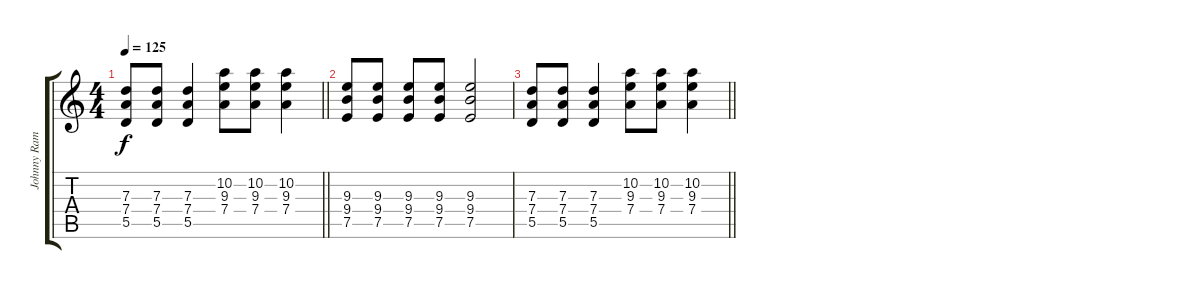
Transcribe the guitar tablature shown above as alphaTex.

\track ("Johnny Ramone" "Johnny Ram") {instrument distortionguitar}
\staff {score tabs}
\tuning (E4 B3 G3 D3 A2 E2) {hide}
\ts (4 4)
\tempo 125
\clef g2
\barLineRight lightlight
\ks c
(7.3 7.4 5.5).8{dy f} (7.3 7.4 5.5).8 (7.3 7.4 5.5).4 (10.2 9.3 7.4).8{volume 1} (10.2 9.3 7.4).8 (10.2 9.3 7.4).4 |
(9.3 9.4 7.5).8 (9.3 9.4 7.5).8 (9.3 9.4 7.5).8 (9.3 9.4 7.5).8 (9.3 9.4 7.5).2 |
\barLineRight lightlight
(7.3 7.4 5.5).8{volume 0} (7.3 7.4 5.5).8 (7.3 7.4 5.5).4 (10.2 9.3 7.4).8 (10.2 9.3 7.4).8 (10.2 9.3 7.4).4
